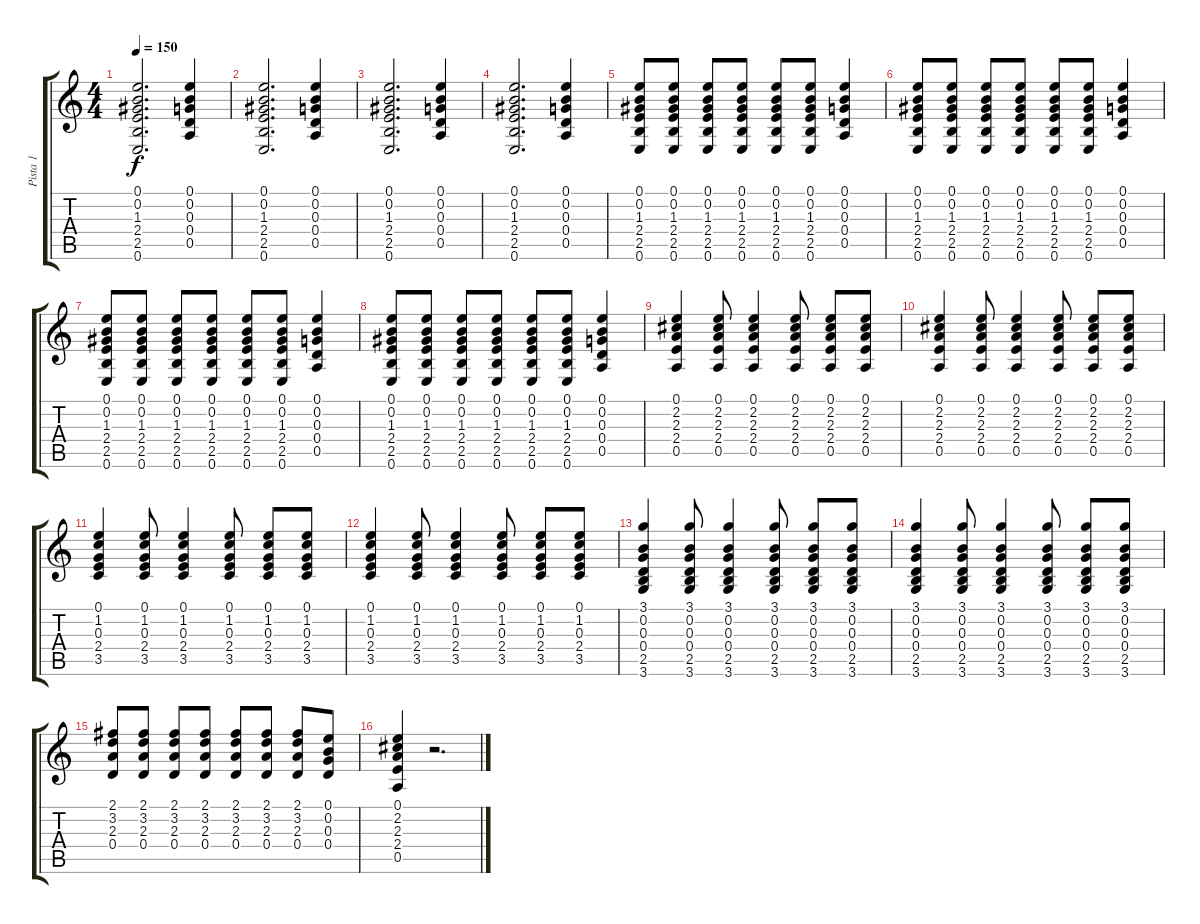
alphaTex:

\track ("Pista 1" "Pista 1") {instrument overdrivenguitar}
\staff {score tabs}
\tuning (E4 B3 G3 D3 A2 E2) {hide}
\ts (4 4)
\tempo 150
\clef g2
\ks c
(0.1 0.2 1.3 2.4 2.5 0.6).2{d dy f} (0.1 0.2 0.3 0.4 0.5).4 |
(0.1 0.2 1.3 2.4 2.5 0.6).2{d} (0.1 0.2 0.3 0.4 0.5).4 |
(0.1 0.2 1.3 2.4 2.5 0.6).2{d} (0.1 0.2 0.3 0.4 0.5).4 |
(0.1 0.2 1.3 2.4 2.5 0.6).2{d} (0.1 0.2 0.3 0.4 0.5).4 |
(0.1 0.2 1.3 2.4 2.5 0.6).8 (0.1 0.2 1.3 2.4 2.5 0.6).8 (0.1 0.2 1.3 2.4 2.5 0.6).8 (0.1 0.2 1.3 2.4 2.5 0.6).8 (0.1 0.2 1.3 2.4 2.5 0.6).8 (0.1 0.2 1.3 2.4 2.5 0.6).8 (0.1 0.2 0.3 0.4 0.5).4 |
(0.1 0.2 1.3 2.4 2.5 0.6).8 (0.1 0.2 1.3 2.4 2.5 0.6).8 (0.1 0.2 1.3 2.4 2.5 0.6).8 (0.1 0.2 1.3 2.4 2.5 0.6).8 (0.1 0.2 1.3 2.4 2.5 0.6).8 (0.1 0.2 1.3 2.4 2.5 0.6).8 (0.1 0.2 0.3 0.4 0.5).4 |
(0.1 0.2 1.3 2.4 2.5 0.6).8 (0.1 0.2 1.3 2.4 2.5 0.6).8 (0.1 0.2 1.3 2.4 2.5 0.6).8 (0.1 0.2 1.3 2.4 2.5 0.6).8 (0.1 0.2 1.3 2.4 2.5 0.6).8 (0.1 0.2 1.3 2.4 2.5 0.6).8 (0.1 0.2 0.3 0.4 0.5).4 |
(0.1 0.2 1.3 2.4 2.5 0.6).8 (0.1 0.2 1.3 2.4 2.5 0.6).8 (0.1 0.2 1.3 2.4 2.5 0.6).8 (0.1 0.2 1.3 2.4 2.5 0.6).8 (0.1 0.2 1.3 2.4 2.5 0.6).8 (0.1 0.2 1.3 2.4 2.5 0.6).8 (0.1 0.2 0.3 0.4 0.5).4 |
(0.1 2.2 2.3 2.4 0.5).4 (0.1 2.2 2.3 2.4 0.5).8 (0.1 2.2 2.3 2.4 0.5).4 (0.1 2.2 2.3 2.4 0.5).8 (0.1 2.2 2.3 2.4 0.5).8 (0.1 2.2 2.3 2.4 0.5).8 |
(0.1 2.2 2.3 2.4 0.5).4 (0.1 2.2 2.3 2.4 0.5).8 (0.1 2.2 2.3 2.4 0.5).4 (0.1 2.2 2.3 2.4 0.5).8 (0.1 2.2 2.3 2.4 0.5).8 (0.1 2.2 2.3 2.4 0.5).8 |
(0.1 1.2 0.3 2.4 3.5).4 (0.1 1.2 0.3 2.4 3.5).8 (0.1 1.2 0.3 2.4 3.5).4 (0.1 1.2 0.3 2.4 3.5).8 (0.1 1.2 0.3 2.4 3.5).8 (0.1 1.2 0.3 2.4 3.5).8 |
(0.1 1.2 0.3 2.4 3.5).4 (0.1 1.2 0.3 2.4 3.5).8 (0.1 1.2 0.3 2.4 3.5).4 (0.1 1.2 0.3 2.4 3.5).8 (0.1 1.2 0.3 2.4 3.5).8 (0.1 1.2 0.3 2.4 3.5).8 |
(3.1 0.2 0.3 0.4 2.5 3.6).4 (3.1 0.2 0.3 0.4 2.5 3.6).8 (3.1 0.2 0.3 0.4 2.5 3.6).4 (3.1 0.2 0.3 0.4 2.5 3.6).8 (3.1 0.2 0.3 0.4 2.5 3.6).8 (3.1 0.2 0.3 0.4 2.5 3.6).8 |
(3.1 0.2 0.3 0.4 2.5 3.6).4 (3.1 0.2 0.3 0.4 2.5 3.6).8 (3.1 0.2 0.3 0.4 2.5 3.6).4 (3.1 0.2 0.3 0.4 2.5 3.6).8 (3.1 0.2 0.3 0.4 2.5 3.6).8 (3.1 0.2 0.3 0.4 2.5 3.6).8 |
(2.1 3.2 2.3 0.4).8 (2.1 3.2 2.3 0.4).8 (2.1 3.2 2.3 0.4).8 (2.1 3.2 2.3 0.4).8 (2.1 3.2 2.3 0.4).8 (2.1 3.2 2.3 0.4).8 (2.1 3.2 2.3 0.4).8 (0.1 0.2 0.3 0.4).8 |
(0.1 2.2 2.3 2.4 0.5).4 r.2{d}
